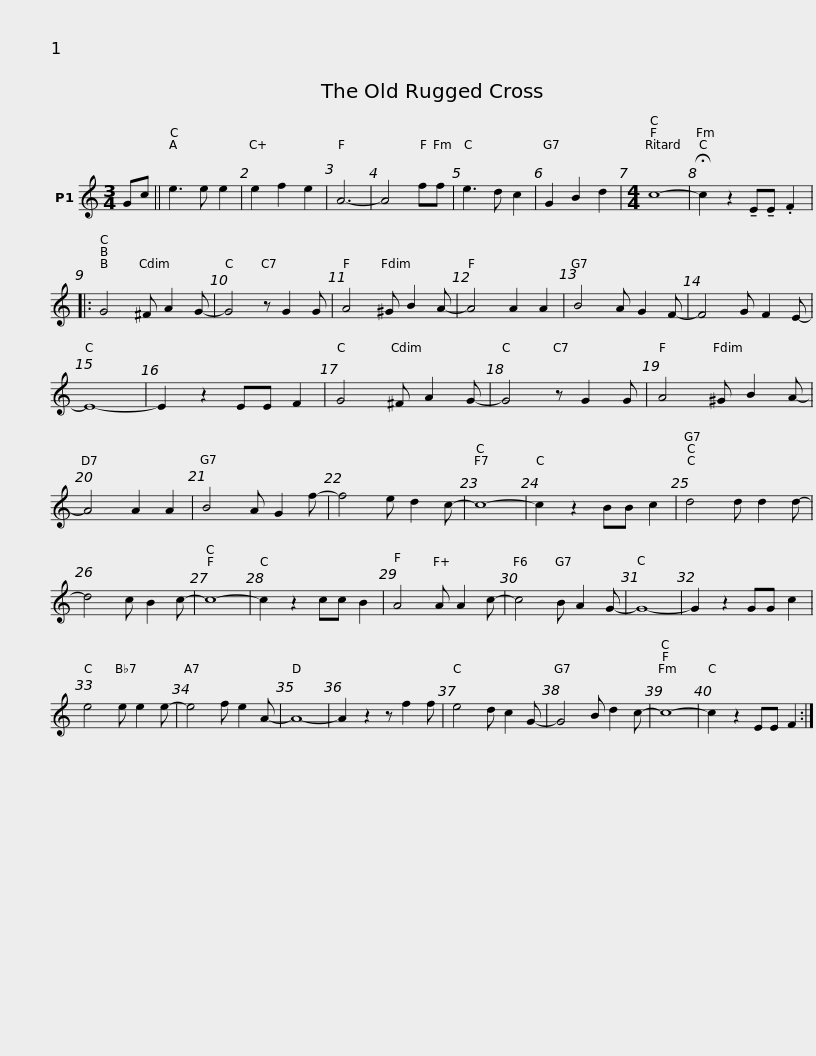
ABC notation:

X:1
L:1/8
M:3/4
I:linebreak $
K:C
V:1 treble
V:1
 Gc || e3 e e2 | e2 f2 e2 | A6- | A4 ff |$ %5
 e3 d c2 | G2 B2 d2 |[M:4/4] c8- | !fermata!c2 z2 !tenuto!E!tenuto!E .F2 |:$ G4 ^F A2 G- | %10
 G4 z G2 G | A4 ^G B2 A- | A4 A2 A2 |$ B4 A G2 F- | F4 G F2 E- | %15
 E8- | E2 z2 EE F2 |$ G4 ^F A2 G- | G4 z G2 G | A4 ^G B2 A- | %20
 A4 A2 A2 |$ B4 A G2 f- | f4 e d2 c- | c8- | c2 z2 BB c2 |$ %25
 d4 d d2 d- | d4 c B2 c- | c8- | c2 z2 cc B2 |$ A4 A A2 c- | %30
 c4 B A2 G- | G8- | G2 z2 GG c2 |$ e4 e e2 e- | e4 f e2 A- | %35
 A8- | A2 z2 z f2 f |$ e4 d c2 G- | G4 B d2 c- | c8- | %40
 c2 z2 EE F2 :| %41
